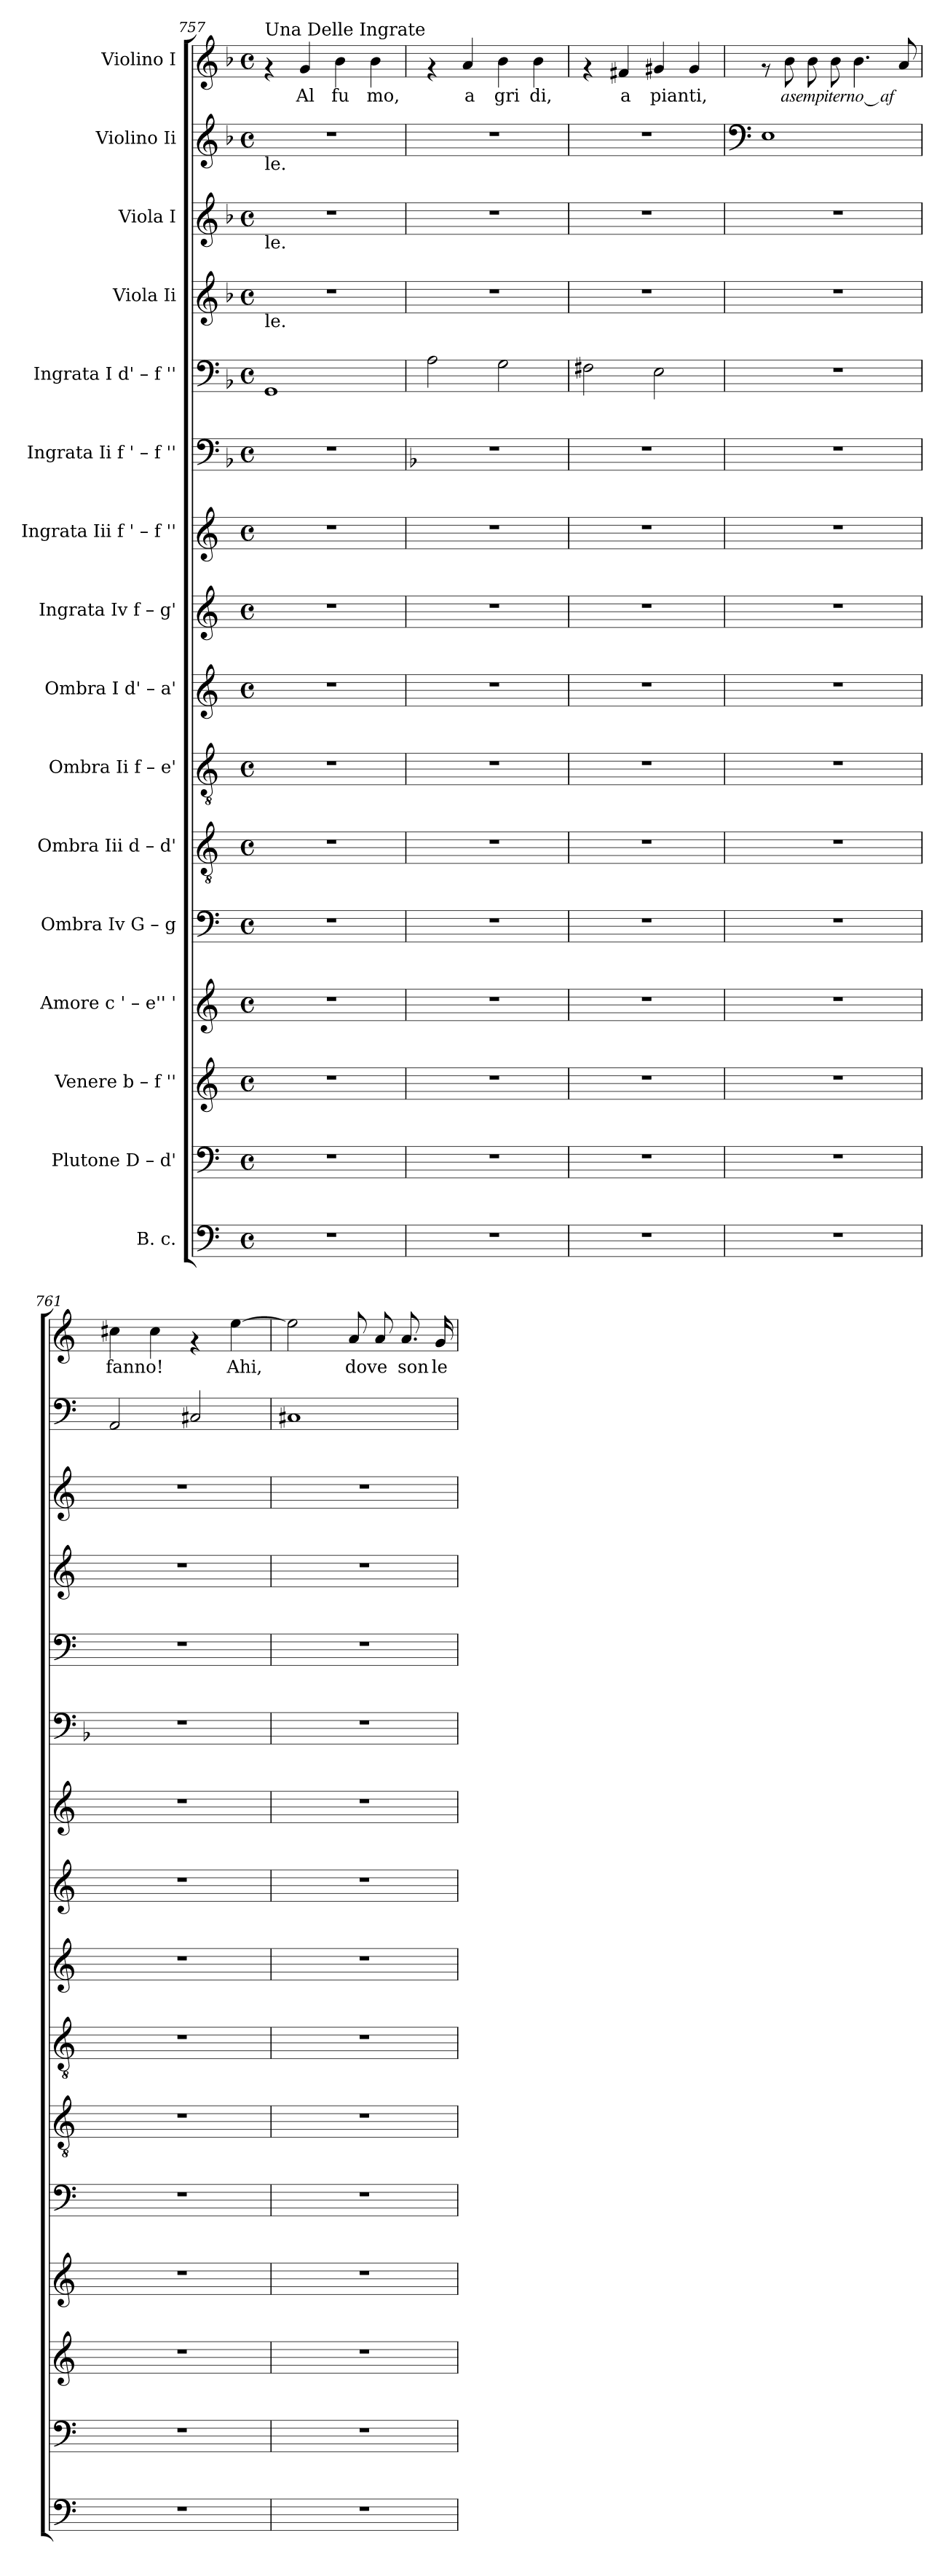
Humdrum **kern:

**kern	**kern	**kern	**kern	**kern	**kern	**kern	**kern	**kern	**kern	**kern	**kern	**kern	**kern	**kern	**kern	**text
*part16	*part15	*part14	*part13	*part12	*part11	*part10	*part9	*part8	*part7	*part6	*part5	*part4	*part3	*part2	*part1	*part1
*staff16	*staff15	*staff14	*staff13	*staff12	*staff11	*staff10	*staff9	*staff8	*staff7	*staff6	*staff5	*staff4	*staff3	*staff2	*staff1	*staff1
*I"B. c.	*I"Plutone  D – d'	*I"Venere  b – f ''	*I"Amore  c ' – e''  '	*I"Ombra Iv  G – g	*I"Ombra Iii  d – d'	*I"Ombra Ii  f – e'	*I"Ombra I  d' – a'	*I"Ingrata Iv  f – g'	*I"Ingrata Iii  f ' – f ''	*I"Ingrata Ii  f ' – f ''	*I"Ingrata I  d' – f ''	*I"Viola Ii	*I"Viola I	*I"Violino Ii	*I"Violino I	*
*clefF4	*clefF4	*clefG2	*clefG2	*clefF4	*clefGv2	*clefGv2	*clefG2	*clefG2	*clefG2	*clefF4	*clefF4	*clefG2	*clefG2	*clefG2	*clefG2	*
*k[]	*k[]	*k[]	*k[]	*k[]	*k[]	*k[]	*k[]	*k[]	*k[]	*k[b-]	*k[b-]	*k[b-]	*k[b-]	*k[b-]	*k[b-]	*
*C:	*C:	*C:	*C:	*C:	*C:	*C:	*C:	*C:	*C:	*F:	*F:	*F:	*F:	*F:	*F:	*
*M4/4	*M4/4	*M4/4	*M4/4	*M4/4	*M4/4	*M4/4	*M4/4	*M4/4	*M4/4	*M4/4	*M4/4	*M4/4	*M4/4	*M4/4	*M4/4	*
*met(c)	*met(c)	*met(c)	*met(c)	*met(c)	*met(c)	*met(c)	*met(c)	*met(c)	*met(c)	*met(c)	*met(c)	*met(c)	*met(c)	*met(c)	*met(c)	*
=757	=757	=757	=757	=757	=757	=757	=757	=757	=757	=757	=757	=757	=757	=757	=757	=757
!	!	!	!	!	!	!	!	!	!	!	!	!	!	!	!LO:TX:a:t=Una Delle Ingrate	!
!	!	!	!	!	!	!	!	!	!	!	!	!	!	!LO:TX:b:t=le.	!	!
!	!	!	!	!	!	!	!	!	!	!	!	!	!LO:TX:b:t=le.	!	!	!
!	!	!	!	!	!	!	!	!	!	!	!	!LO:TX:b:t=le.	!	!	!	!
1r	1r	1r	1r	1r	1r	1r	1r	1r	1r	1r	1GG	1r	1r	1r	4rf	.
!	!	!	!	!	!	!	!	!	!	!	!	!	!	!	!	!LO:LY:b:cj
.	.	.	.	.	.	.	.	.	.	.	.	.	.	.	4g/	Al
!	!	!	!	!	!	!	!	!	!	!	!	!	!	!	!	!LO:LY:b:cj
.	.	.	.	.	.	.	.	.	.	.	.	.	.	.	4b-\	fu
!	!	!	!	!	!	!	!	!	!	!	!	!	!	!	!	!LO:LY:b:cj
.	.	.	.	.	.	.	.	.	.	.	.	.	.	.	4b-\	mo,
=758	=758	=758	=758	=758	=758	=758	=758	=758	=758	=758	=758	=758	=758	=758	=758	=758
*	*	*	*	*	*	*	*	*	*	*	*k[]	*k[]	*k[]	*k[]	*k[]	*
*	*	*	*	*	*	*	*	*	*	*	*C:	*C:	*C:	*C:	*C:	*
1r	1r	1r	1r	1r	1r	1r	1r	1r	1r	1r	2A\	1r	1r	1r	4rf	.
!	!	!	!	!	!	!	!	!	!	!	!	!	!	!	!	!LO:LY:b:cj
.	.	.	.	.	.	.	.	.	.	.	.	.	.	.	4a/	a
!	!	!	!	!	!	!	!	!	!	!	!	!	!	!	!	!LO:LY:b:cj
.	.	.	.	.	.	.	.	.	.	.	2G\	.	.	.	4b\	gri
!	!	!	!	!	!	!	!	!	!	!	!	!	!	!	!	!LO:LY:b:cj
.	.	.	.	.	.	.	.	.	.	.	.	.	.	.	4b\	di,
=759	=759	=759	=759	=759	=759	=759	=759	=759	=759	=759	=759	=759	=759	=759	=759	=759
1r	1r	1r	1r	1r	1r	1r	1r	1r	1r	1r	2F#X\	1r	1r	1r	4rf	.
!	!	!	!	!	!	!	!	!	!	!	!	!	!	!	!	!LO:LY:b:cj
.	.	.	.	.	.	.	.	.	.	.	.	.	.	.	4f#X/	a
!	!	!	!	!	!	!	!	!	!	!	!	!	!	!	!	!LO:LY:b:cj
.	.	.	.	.	.	.	.	.	.	.	2E\	.	.	.	4g#X/	pianti,
!	!	!	!	!	!	!	!	!	!	!	!	!	!	!	!	!LO:LY:b:cj
.	.	.	.	.	.	.	.	.	.	.	.	.	.	.	4g#/	.
=760	=760	=760	=760	=760	=760	=760	=760	=760	=760	=760	=760	=760	=760	=760	=760	=760
*	*	*	*	*	*	*	*	*	*	*	*	*	*	*clefF4	*	*
1r	1r	1r	1r	1r	1r	1r	1r	1r	1r	1r	1r	1r	1r	1E	8rf	.
!	!	!	!	!	!	!	!	!	!	!	!	!	!	!	!	!LO:LY:b:cj
.	.	.	.	.	.	.	.	.	.	.	.	.	.	.	8b\	asempiterno‿af-
!	!	!	!	!	!	!	!	!	!	!	!	!	!	!	!	!LO:LY:b:cj
.	.	.	.	.	.	.	.	.	.	.	.	.	.	.	8b\	--
!	!	!	!	!	!	!	!	!	!	!	!	!	!	!	!	!LO:LY:b:cj
.	.	.	.	.	.	.	.	.	.	.	.	.	.	.	8b\	--
!	!	!	!	!	!	!	!	!	!	!	!	!	!	!	!	!LO:LY:b:cj
.	.	.	.	.	.	.	.	.	.	.	.	.	.	.	4.b\	--
!	!	!	!	!	!	!	!	!	!	!	!	!	!	!	!	!LO:LY:b:cj
.	.	.	.	.	.	.	.	.	.	.	.	.	.	.	8a/	--
=761	=761	=761	=761	=761	=761	=761	=761	=761	=761	=761	=761	=761	=761	=761	=761	=761
!	!	!	!	!	!	!	!	!	!	!	!	!	!	!	!	!LO:LY:b:cj
1r	1r	1r	1r	1r	1r	1r	1r	1r	1r	1r	1r	1r	1r	2AA/	4cc#X\	-fanno!
!	!	!	!	!	!	!	!	!	!	!	!	!	!	!	!	!LO:LY:b:cj
.	.	.	.	.	.	.	.	.	.	.	.	.	.	.	4cc#\	.
.	.	.	.	.	.	.	.	.	.	.	.	.	.	2C#X/	4rf	.
!	!	!	!	!	!	!	!	!	!	!	!	!	!	!	!	!LO:LY:b:cj
.	.	.	.	.	.	.	.	.	.	.	.	.	.	.	[>4ee\	Ahi,
=762	=762	=762	=762	=762	=762	=762	=762	=762	=762	=762	=762	=762	=762	=762	=762	=762
!	!	!	!	!	!	!	!	!	!	!	!	!	!	!	!	!LO:LY:b:cj
1r	1r	1r	1r	1r	1r	1r	1r	1r	1r	1r	1r	1r	1r	1C#X	2ee\]	.
!	!	!	!	!	!	!	!	!	!	!	!	!	!	!	!	!LO:LY:b:cj
.	.	.	.	.	.	.	.	.	.	.	.	.	.	.	8a/	dove
!	!	!	!	!	!	!	!	!	!	!	!	!	!	!	!	!LO:LY:b:cj
.	.	.	.	.	.	.	.	.	.	.	.	.	.	.	8a/	.
!	!	!	!	!	!	!	!	!	!	!	!	!	!	!	!	!LO:LY:b:cj
.	.	.	.	.	.	.	.	.	.	.	.	.	.	.	8.a/	son
!	!	!	!	!	!	!	!	!	!	!	!	!	!	!	!	!LO:LY:b:cj
.	.	.	.	.	.	.	.	.	.	.	.	.	.	.	16g/	le
=	=	=	=	=	=	=	=	=	=	=	=	=	=	=	=	=
*-	*-	*-	*-	*-	*-	*-	*-	*-	*-	*-	*-	*-	*-	*-	*-	*-
